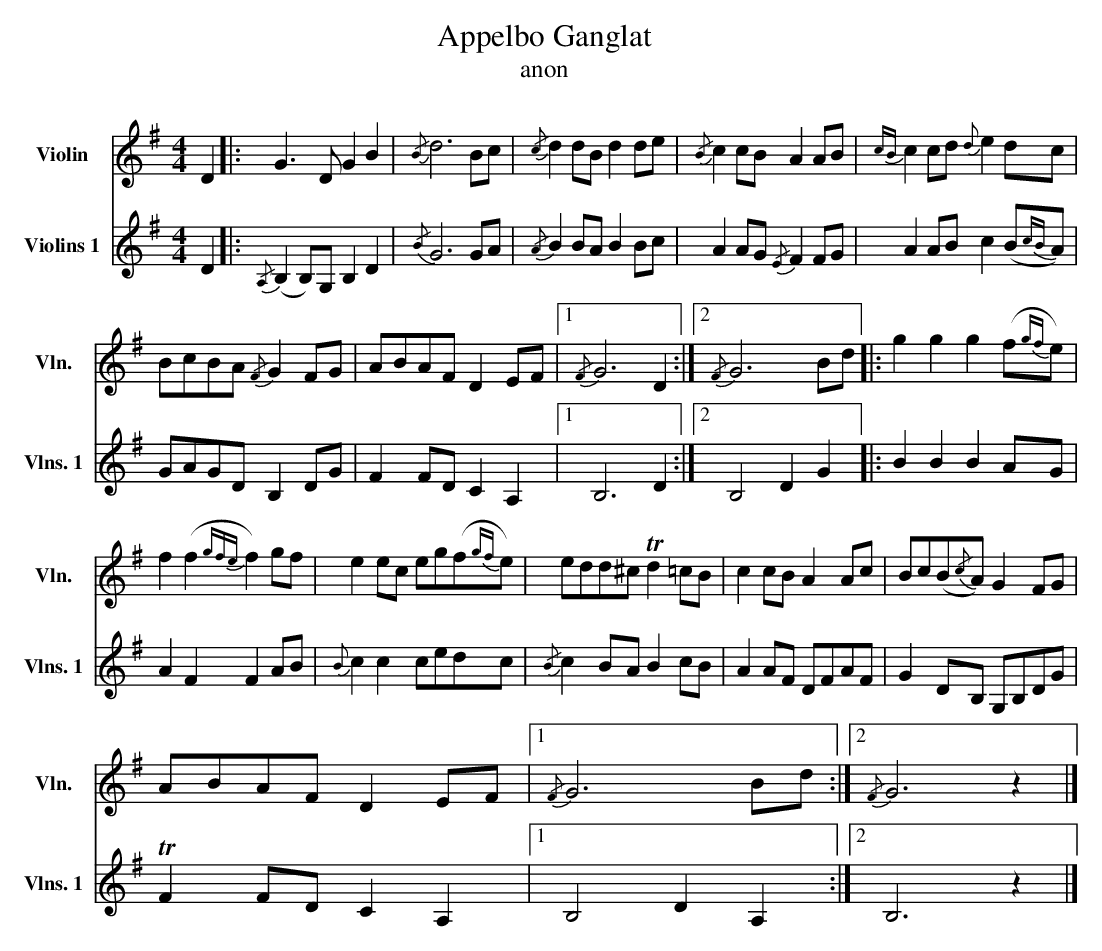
X:1
T:Appelbo Ganglat
T:anon
%%score 1 2
L:1/8
M:4/4
K:G
V:1 treble nm="Violin" snm="Vln."
V:2 treble nm="Violins 1" snm="Vlns. 1"
V:1
 D2 |: G3 D G2 B2 | {/B} d6 Bc | {/c} d2 dB d2 de | {/B} c2 cB A2 AB | {cB} c2 cd{d} e2 dc | %6
 BcBA{/F} G2 FG | ABAF D2 EF |1 {/F} G6 D2 :|2 {/F} G6 Bd |: g2 g2 g2 (f{gf}e) | %11
 f2 (f2{gfe} f2) gf | e2 ec eg(f{gf}e) | edd^c Td2 =cB | c2 cB A2 Ac | Bc(B{/c}A) G2 FG | %16
 ABAF D2 EF |1 {/F} G6 Bd :|2 {/F} G6 z2 |] %19
V:2
 D2 |: {/A,} (B,2 B,)G, B,2 D2 | {/B} G6 GA | {/A} B2 BA B2 Bc | A2 AG{/E} F2 FG | %5
 A2 AB c2 (B{cB}A) | GAGD B,2 DG | F2 FD C2 A,2 |1 B,6 D2 :|2 B,4 D2 G2 |: B2 B2 B2 AG | %11
 A2 F2 F2 AB | {B} c2 c2 cedc | {/B} c2 BA B2 cB | A2 AF DFAF | G2 DB, G,B,DG | TF2 FD C2 A,2 |1 %17
 B,4 D2 A,2 :|2 B,6 z2 |] %19
